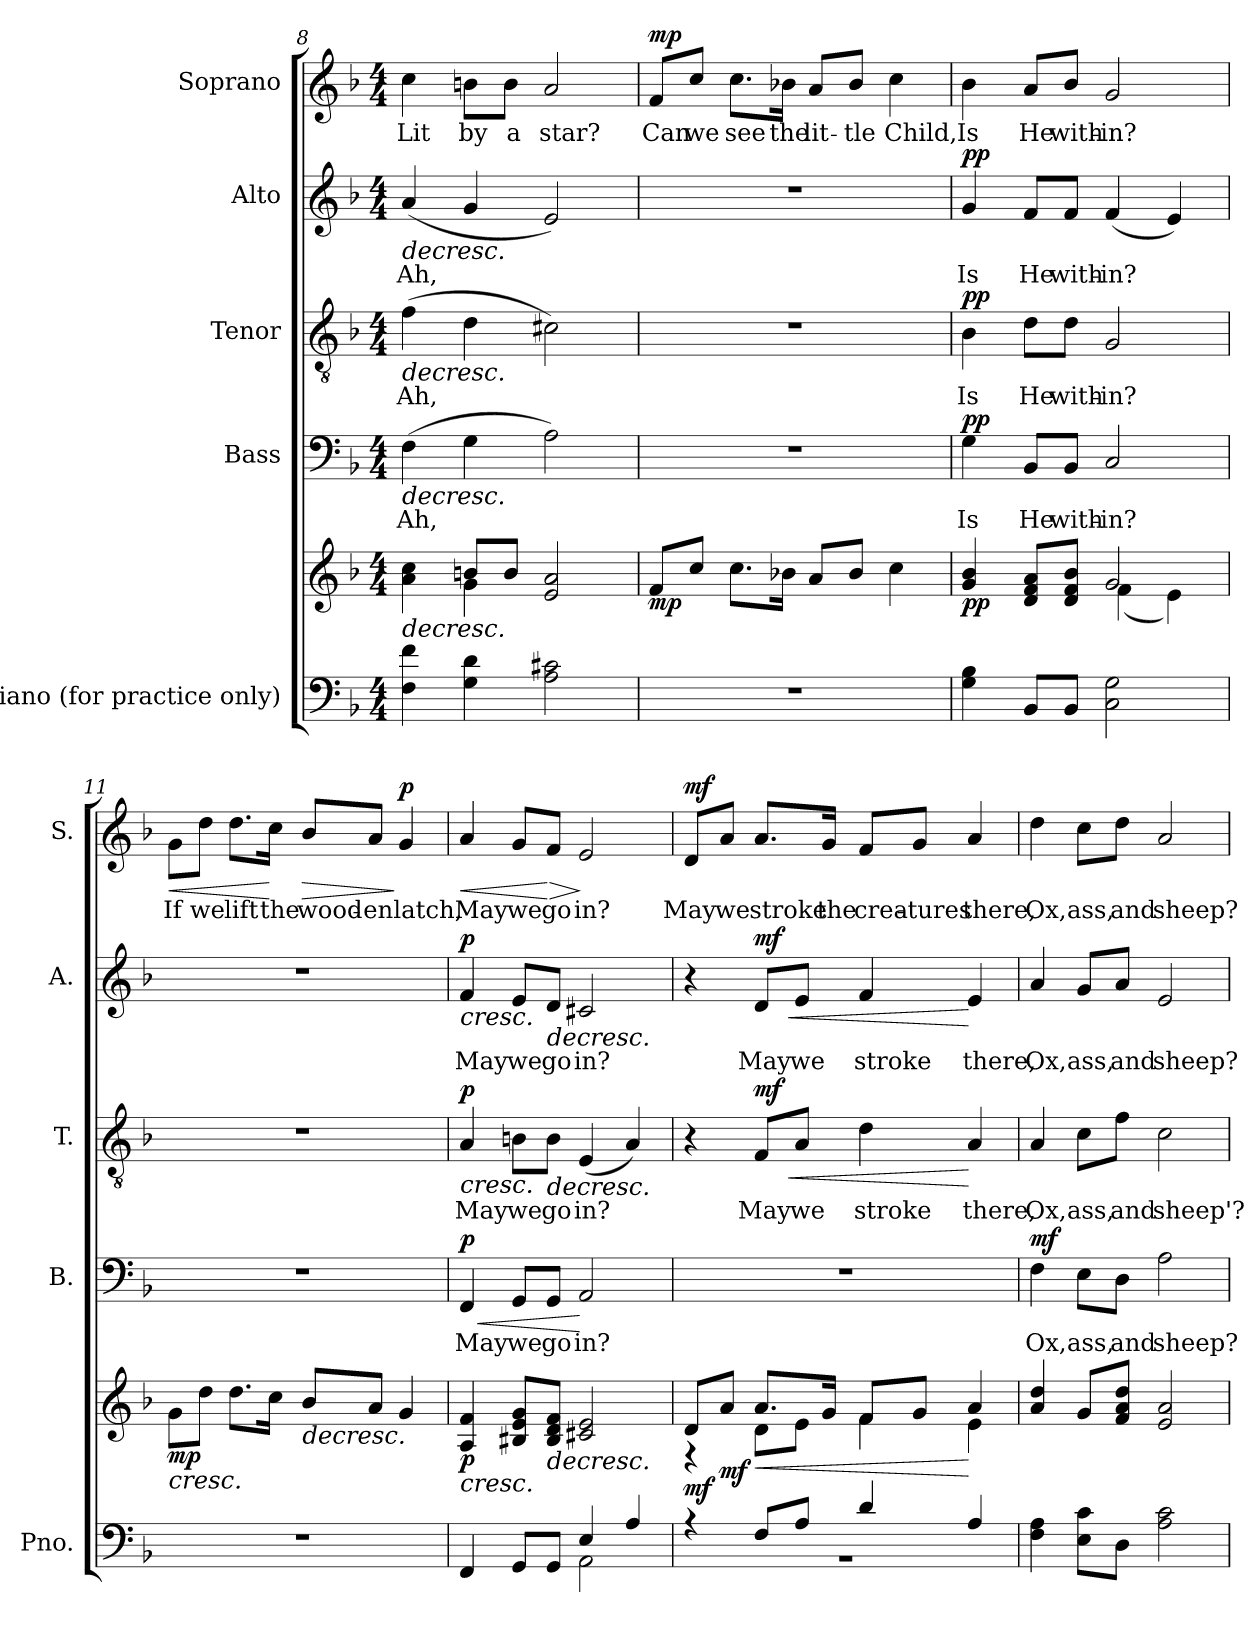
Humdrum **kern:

**kern	**kern	**dynam	**kern	**text	**dynam	**kern	**text	**dynam	**kern	**text	**dynam	**kern	**text	**dynam
*part5	*part5	*part5	*part4	*part4	*part4	*part3	*part3	*part3	*part2	*part2	*part2	*part1	*part1	*part1
*staff6	*staff5	*staff5/6	*staff4	*staff4	*staff4	*staff3	*staff3	*staff3	*staff2	*staff2	*staff2	*staff1	*staff1	*staff1
*I"Piano (for  practice  only)	*	*	*I"Bass	*	*	*I"Tenor	*	*	*I"Alto	*	*	*I"Soprano	*	*
*I'Pno.	*	*	*I'B.	*	*	*I'T.	*	*	*I'A.	*	*	*I'S.	*	*
*clefF4	*clefG2	*	*clefF4	*	*	*clefGv2	*	*	*clefG2	*	*	*clefG2	*	*
*	*	*	*	*	*	*ITrd7c12	*	*	*	*	*	*	*	*
*k[b-]	*k[b-]	*	*k[b-]	*	*	*k[b-]	*	*	*k[b-]	*	*	*k[b-]	*	*
*F:	*F:	*	*F:	*	*	*F:	*	*	*F:	*	*	*F:	*	*
*M4/4	*M4/4	*	*M4/4	*	*	*M4/4	*	*	*M4/4	*	*	*M4/4	*	*
=8	=8	=8	=8	=8	=8	=8	=8	=8	=8	=8	=8	=8	=8	=8
!	!	!LO:HP:b	!	!LO:LY:b	!LO:HP:b	!	!LO:LY:b	!LO:HP:b	!	!LO:LY:b	!LO:HP:b	!	!LO:LY:b	!
*	*^	*	*	*	*	*	*	*	*	*	*	*	*	*
4F\ 4f\	4a\ 4cc\	4ryy	>	(>4F\	Ah,	>	(>4F\	Ah,	>	(<4a/	Ah,	>	4cc\	Lit	.
!	!	!	!	!	!	!	!	!	!	!	!	!	!	!LO:LY:b	!
4G\ 4d\	8bn/L	4g\	.	4G\	.	.	4D\	.	.	4g/	.	.	8bn\L	by	.
!	!	!	!	!	!	!	!	!	!	!	!	!	!	!LO:LY:b	!
.	8b/J	.	.	.	.	.	.	.	.	.	.	.	8b\J	a	.
!	!	!	!	!	!	!	!	!	!	!	!	!	!	!LO:LY:b	!
2A\ 2c#X\	2e/ 2a/	2ryy	.	2A\)	.	.	2C#X\)	.	.	2e/)	.	.	2a/	star?	.
=9	=9	=9	=9	=9	=9	=9	=9	=9	=9	=9	=9	=9	=9	=9	=9
!	!	!	!LO:DY:b	!	!	!	!	!	!	!	!	!	!	!LO:LY:b	!LO:DY:b
*	*v	*v	*	*	*	*	*	*	*	*	*	*	*	*	*
1r	8f/L	mp	1r	.	.	1r	.	.	1r	.	.	8f/L	Can	mp
!	!	!	!	!	!	!	!	!	!	!	!	!	!LO:LY:b	!
.	8cc/J	.	.	.	.	.	.	.	.	.	.	8cc/J	we	.
!	!	!	!	!	!	!	!	!	!	!	!	!	!LO:LY:b	!
.	8.cc\L	.	.	.	.	.	.	.	.	.	.	8.cc\L	see	.
!	!	!	!	!	!	!	!	!	!	!	!	!	!LO:LY:b	!
.	16b-X\Jk	.	.	.	.	.	.	.	.	.	.	16b-X\Jk	the	.
!	!	!	!	!	!	!	!	!	!	!	!	!	!LO:LY:b	!
.	8a/L	.	.	.	.	.	.	.	.	.	.	8a/L	lit-	.
!	!	!	!	!	!	!	!	!	!	!	!	!	!LO:LY:b	!
.	8b-/J	.	.	.	.	.	.	.	.	.	.	8b-/J	-tle	.
!	!	!	!	!	!	!	!	!	!	!	!	!	!LO:LY:b	!
.	4cc\	.	.	.	.	.	.	.	.	.	.	4cc\	Child,	.
=10	=10	=10	=10	=10	=10	=10	=10	=10	=10	=10	=10	=10	=10	=10
*	*^	*	*	*	*	*	*	*	*	*	*	*	*	*
!	!	!	!LO:DY:b	!	!LO:LY:b	!LO:DY:b	!	!LO:LY:b	!LO:DY:b	!	!LO:LY:b	!LO:DY:b	!	!LO:LY:b	!
4G\ 4B-\	4g/ 4b-/	2ryy	pp	4G\	Is	pp	4BB-\	Is	pp	4g/	Is	pp	4b-\	Is	.
!	!	!	!	!	!LO:LY:b	!	!	!LO:LY:b	!	!	!LO:LY:b	!	!	!LO:LY:b	!
8BB-/L	8d/ 8f/ 8a/L	.	.	8BB-/L	He	.	8D\L	He	.	8f/L	He	.	8a/L	He	.
!	!	!	!	!	!LO:LY:b	!	!	!LO:LY:b	!	!	!LO:LY:b	!	!	!LO:LY:b	!
8BB-/J	8d/ 8f/ 8b-/J	.	.	8BB-/J	with-	.	8D\J	with-	.	8f/J	with-	.	8b-/J	with-	.
!	!	!	!	!	!LO:LY:b	!	!	!LO:LY:b	!	!	!LO:LY:b	!	!	!LO:LY:b	!
2C\ 2G\	2g/	(<4f\	.	2C/	-in?	.	2GG/	-in?	.	(<4f/	-in?	.	2g/	-in?	.
.	.	4e\)	.	.	.	.	.	.	.	4e/)	.	.	.	.	.
!!LO:PB:g=z
=11	=11	=11	=11	=11	=11	=11	=11	=11	=11	=11	=11	=11	=11	=11	=11
!	!	!	!LO:HP:b	!	!	!	!	!	!	!	!	!	!	!LO:LY:b	!LO:HP:b
!	!	!	!LO:DY:n=1:b	!	!	!	!	!	!	!	!	!	!	!	!
*	*v	*v	*	*	*	*	*	*	*	*	*	*	*	*	*
1r	8g\L	< mp	1r	.	.	1r	.	.	1r	.	.	8g\L	If	<
!	!	!	!	!	!	!	!	!	!	!	!	!	!LO:LY:b	!
.	8dd\J	.	.	.	.	.	.	.	.	.	.	8dd\J	we	.
!	!	!	!	!	!	!	!	!	!	!	!	!	!LO:LY:b	!
.	8.dd\L	.	.	.	.	.	.	.	.	.	.	8.dd\L	lift	.
!	!	!	!	!	!	!	!	!	!	!	!	!	!LO:LY:b	!
.	16cc\Jk	]	.	.	.	.	.	.	.	.	.	16cc\Jk	the	[
!	!	!LO:HP:b	!	!	!	!	!	!	!	!	!	!	!LO:LY:b	!LO:HP:b
.	8b-/L	>	.	.	.	.	.	.	.	.	.	8b-/L	wood-	>
!	!	!	!	!	!	!	!	!	!	!	!	!	!LO:LY:b	!
.	8a/J	.	.	.	.	.	.	.	.	.	.	8a/J	-en	.
!	!	!	!	!	!	!	!	!	!	!	!	!	!LO:LY:b	!LO:DY:n=1:b
.	4g/	[	.	.	.	.	.	.	.	.	.	4g/	latch,	] p
=12	=12	=12	=12	=12	=12	=12	=12	=12	=12	=12	=12	=12	=12	=12
*^	*	*	*	*	*	*	*	*	*	*	*	*	*	*
!	!	!	!LO:HP:b	!	!LO:LY:b	!LO:HP:b	!	!LO:LY:b	!LO:HP:b	!	!LO:LY:b	!LO:HP:b	!	!LO:LY:b	!LO:HP:b
!	!	!	!LO:DY:n=1:b	!	!	!LO:DY:n=1:b	!	!	!LO:DY:n=1:b	!	!	!LO:DY:n=1:b	!	!	!
4FF/	2ryy	4A/ 4f/	< p	4FF/	May	< p	4AA/	May	< p	4f/	May	< p	4a/	May	<
!	!	!	!	!	!LO:LY:b	!	!	!LO:LY:b	!	!	!LO:LY:b	!	!	!LO:LY:b	!
8GG/L	.	8B#X/ 8e/ 8g/L	.	8GG/L	we	.	8BBn\L	we	.	8e/L	we	.	8g/L	we	.
!	!	!	!LO:HP:n=1:b	!	!LO:LY:b	!	!	!LO:LY:b	!LO:HP:n=1:b	!	!LO:LY:b	!LO:HP:n=1:b	!	!LO:LY:b	!LO:HP:n=1:b
8GG/J	.	8B#/ 8d/ 8f/J	] >	8GG/J	go	]	8BB\J	go	] >	8d/J	go	] >	8f/J	go	[ >
!	!	!	!	!	!LO:LY:b	!	!	!LO:LY:b	!	!	!LO:LY:b	!	!	!LO:LY:b	!
4E/	2AA\	2c#X/ 2e/	[	2AA/	in?	[	(<4EE/	in?	.	2c#X/	in?	[	2e/	in?	]
4A/	.	.	.	.	.	.	4AA/)	.	[	.	.	.	.	.	.
=13	=13	=13	=13	=13	=13	=13	=13	=13	=13	=13	=13	=13	=13	=13	=13
*	*	*^	*	*	*	*	*	*	*	*	*	*	*	*	*
!	!	!	!	!LO:DY:b	!	!	!	!	!	!	!	!	!	!	!LO:LY:b	!LO:DY:b
4r	1r	8d/L	4r	mf	1r	.	.	4r	.	.	4r	.	.	8d/L	May	mf
!	!	!	!	!LO:DY:b	!	!	!	!	!	!	!	!	!	!	!LO:LY:b	!
.	.	8a/J	.	mf	.	.	.	.	.	.	.	.	.	8a/J	we	.
!	!	!	!	!LO:HP:b	!	!	!	!	!LO:LY:b	!LO:HP:b	!	!LO:LY:b	!LO:HP:b	!	!LO:LY:b	!
!	!	!	!	!	!	!	!	!	!	!LO:DY:n=1:b	!	!	!LO:DY:n=1:b	!	!	!
8F/L	.	8.a/L	8d\L	<	.	.	.	8FF/L	May	< mf	8d/L	May	< mf	8.a/L	stroke	.
!	!	!	!	!	!	!	!	!	!LO:LY:b	!	!	!LO:LY:b	!	!	!	!
8A/J	.	.	8e\J	.	.	.	.	8AA/J	we	.	8e/J	we	.	.	.	.
!	!	!	!	!	!	!	!	!	!	!	!	!	!	!	!LO:LY:b	!
.	.	16g/Jk	.	.	.	.	.	.	.	.	.	.	.	16g/Jk	the	.
!	!	!	!	!	!	!	!	!	!LO:LY:b	!	!	!LO:LY:b	!	!	!LO:LY:b	!
4d/	.	8f/L	4f\	]	.	.	.	4D\	stroke	]	4f/	stroke	]	8f/L	crea-	.
!	!	!	!	!	!	!	!	!	!	!	!	!	!	!	!LO:LY:b	!
.	.	8g/J	.	.	.	.	.	.	.	.	.	.	.	8g/J	-tures	.
!	!	!	!	!	!	!	!	!	!LO:LY:b	!	!	!LO:LY:b	!	!	!LO:LY:b	!
4A/	.	4a/	4e\	[	.	.	.	4AA/	there,	[	4e/	there,	[	4a/	there,	.
*v	*v	*	*	*	*	*	*	*	*	*	*	*	*	*	*	*
!!LO:LB:g=z
=14	=14	=14	=14	=14	=14	=14	=14	=14	=14	=14	=14	=14	=14	=14	=14
!	!	!	!	!	!LO:LY:b	!LO:DY:b	!	!LO:LY:b	!	!	!LO:LY:b	!	!	!LO:LY:b	!
*	*v	*v	*	*	*	*	*	*	*	*	*	*	*	*	*
4F\ 4A\	4a/ 4dd/	.	4F\	Ox,	mf	4AA/	Ox,	.	4a/	Ox,	.	4dd\	Ox,	.
!	!	!	!	!LO:LY:b	!	!	!LO:LY:b	!	!	!LO:LY:b	!	!	!LO:LY:b	!
8E\ 8c\L	8g/L	.	8E\L	ass,	.	8C\L	ass,	.	8g/L	ass,	.	8cc\L	ass,	.
!	!	!	!	!LO:LY:b	!	!	!LO:LY:b	!	!	!LO:LY:b	!	!	!LO:LY:b	!
8D\J	8f/ 8a/ 8dd/J	.	8D\J	and	.	8F\J	and	.	8a/J	and	.	8dd\J	and	.
!	!	!	!	!LO:LY:b	!	!	!LO:LY:b	!	!	!LO:LY:b	!	!	!LO:LY:b	!
2A\ 2c\	2e/ 2a/	.	2A\	sheep?	.	2C\	sheep'?	.	2e/	sheep?	.	2a/	sheep?	.
=	=	=	=	=	=	=	=	=	=	=	=	=	=	=
*-	*-	*-	*-	*-	*-	*-	*-	*-	*-	*-	*-	*-	*-	*-
